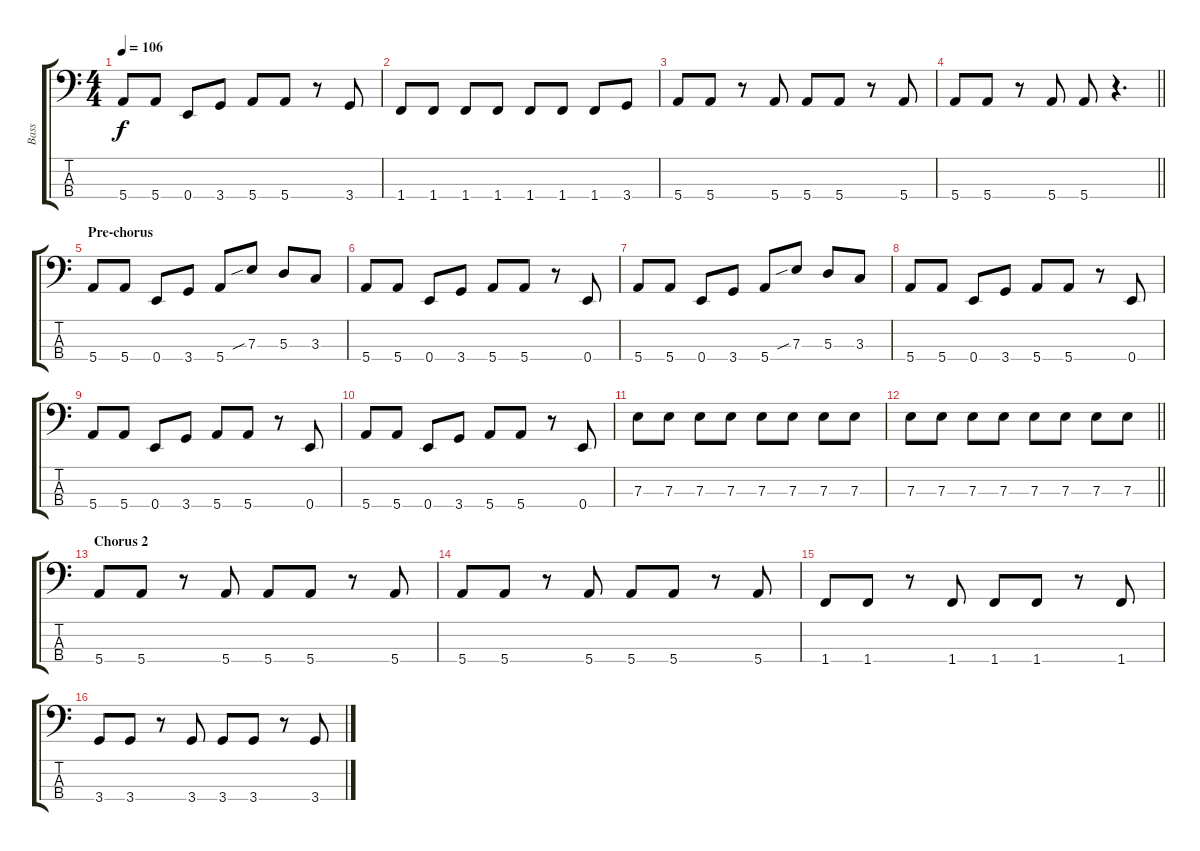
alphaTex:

\track ("Bass" "Bass") {instrument electricbassfinger}
\staff {score tabs}
\tuning (G2 D2 A1 E1) {hide}
\ts (4 4)
\tempo 106
\clef f4
\ks c
5.4.8{dy f} 5.4.8 0.4.8 3.4.8 5.4.8 5.4.8 r.8 3.4.8 |
1.4.8 1.4.8 1.4.8 1.4.8 1.4.8 1.4.8 1.4.8 3.4.8 |
5.4.8 5.4.8 r.8 5.4.8 5.4.8 5.4.8 r.8 5.4.8 |
\barLineRight lightlight
5.4.8 5.4.8 r.8 5.4.8 5.4.8 r.4{d} |
\section ("" "Pre-chorus")
5.4.8 5.4.8 0.4.8 3.4.8 5.4.8 7.3{sib}.8 5.3.8 3.3.8 |
5.4.8 5.4.8 0.4.8 3.4.8 5.4.8 5.4.8 r.8 0.4.8 |
5.4.8 5.4.8 0.4.8 3.4.8 5.4.8 7.3{sib}.8 5.3.8 3.3.8 |
5.4.8 5.4.8 0.4.8 3.4.8 5.4.8 5.4.8 r.8 0.4.8 |
5.4.8 5.4.8 0.4.8 3.4.8 5.4.8 5.4.8 r.8 0.4.8 |
5.4.8 5.4.8 0.4.8 3.4.8 5.4.8 5.4.8 r.8 0.4.8 |
7.3.8 7.3.8 7.3.8 7.3.8 7.3.8 7.3.8 7.3.8 7.3.8 |
\barLineRight lightlight
7.3.8 7.3.8 7.3.8 7.3.8 7.3.8 7.3.8 7.3.8 7.3.8 |
\section ("" "Chorus 2")
5.4.8 5.4.8 r.8 5.4.8 5.4.8 5.4.8 r.8 5.4.8 |
5.4.8 5.4.8 r.8 5.4.8 5.4.8 5.4.8 r.8 5.4.8 |
1.4.8 1.4.8 r.8 1.4.8 1.4.8 1.4.8 r.8 1.4.8 |
3.4.8 3.4.8 r.8 3.4.8 3.4.8 3.4.8 r.8 3.4.8
